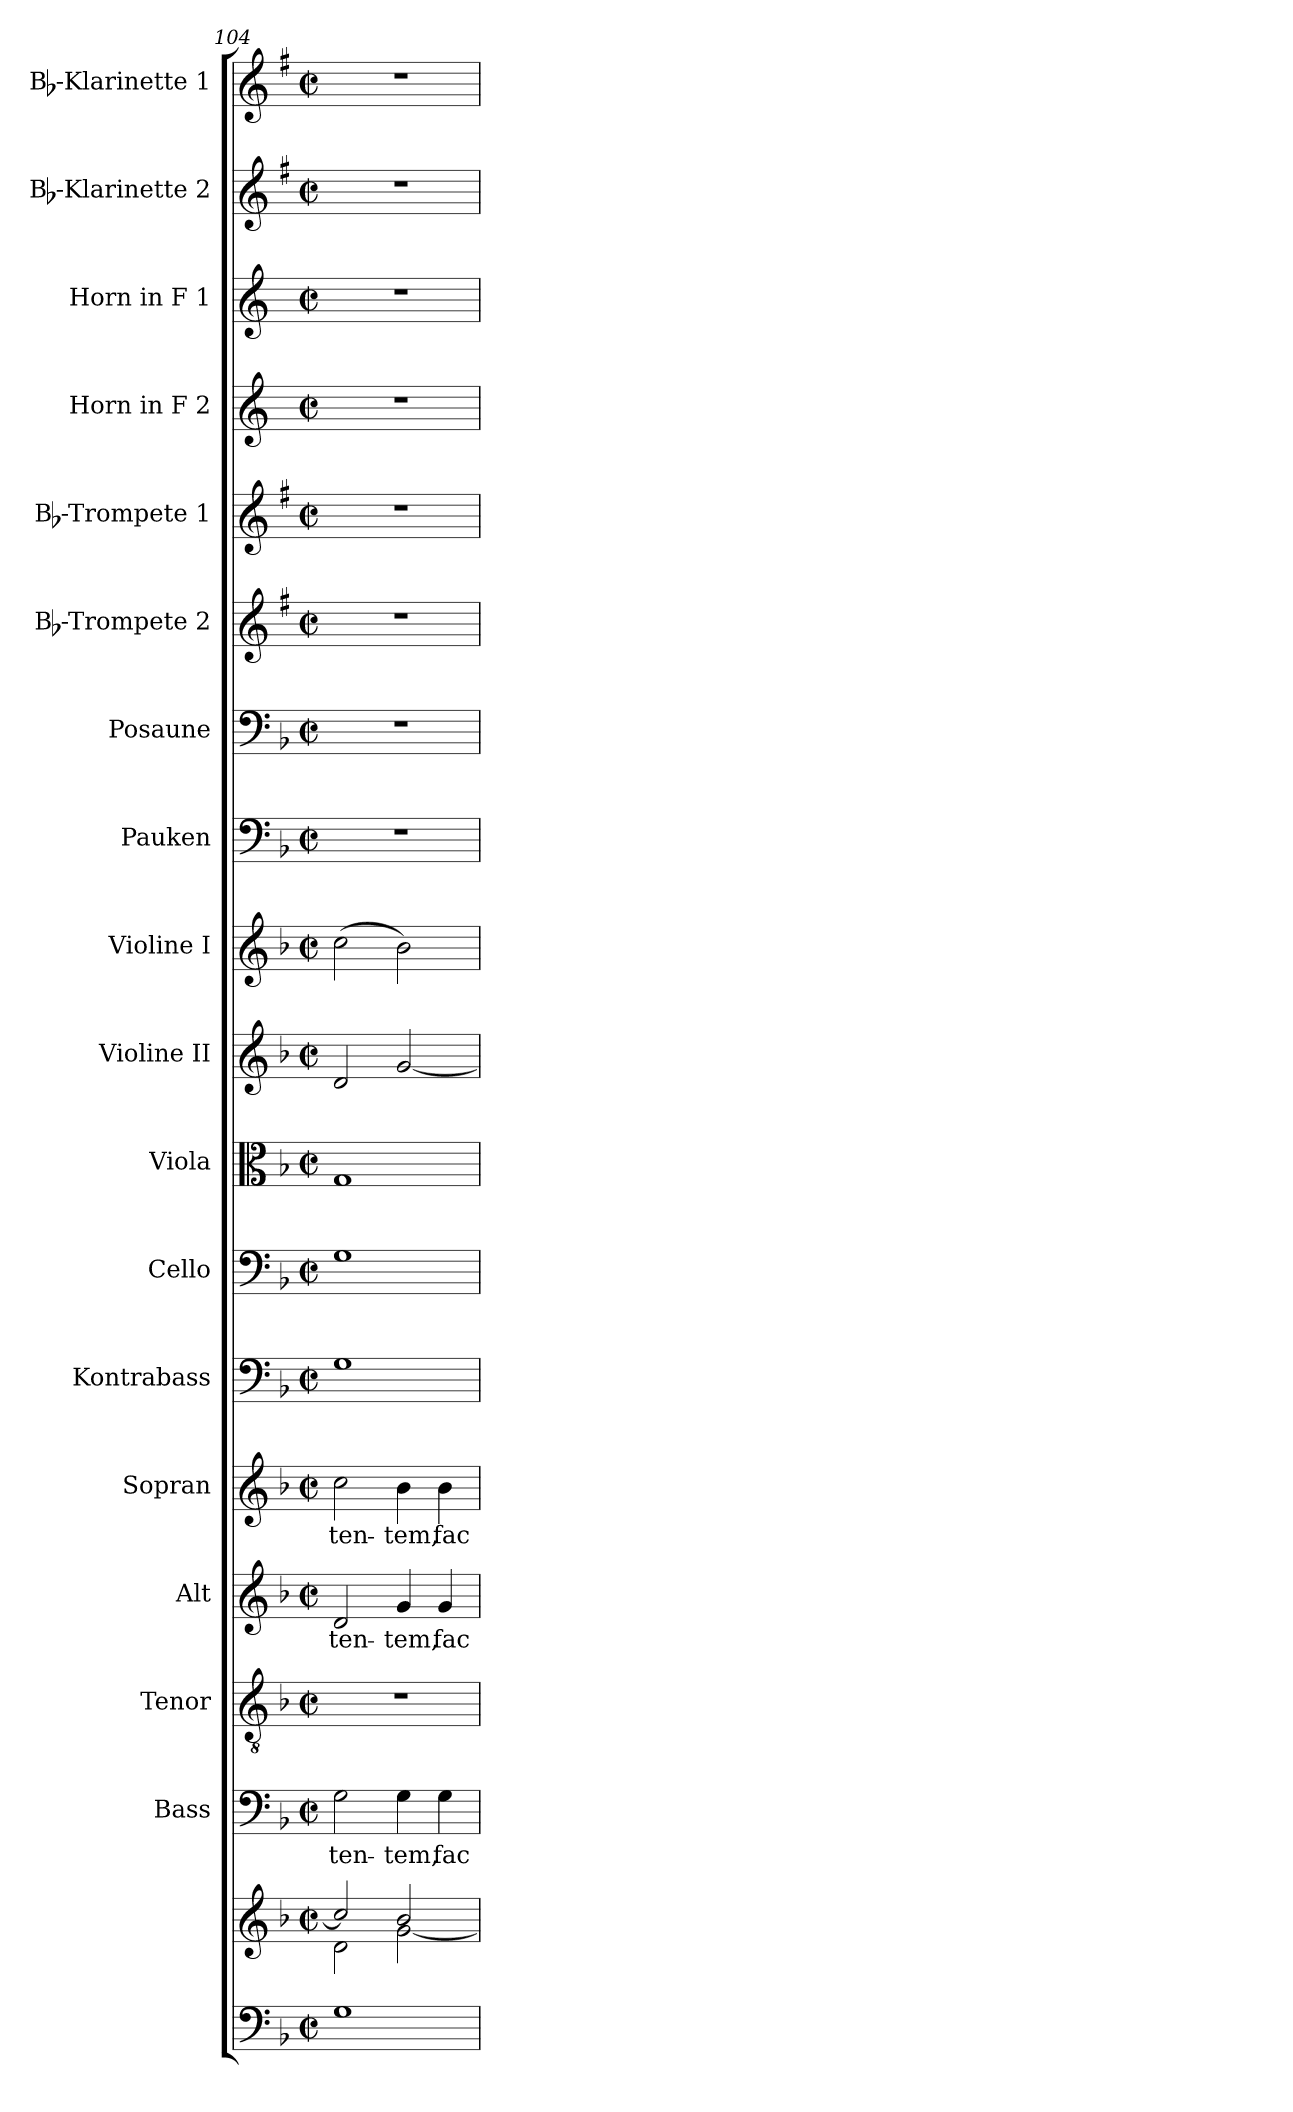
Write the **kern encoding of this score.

**kern	**kern	**kern	**text	**kern	**kern	**text	**kern	**text	**kern	**kern	**kern	**kern	**kern	**kern	**kern	**kern	**kern	**kern	**kern	**kern	**kern
*part18	*part18	*part17	*part17	*part16	*part15	*part15	*part14	*part14	*part13	*part12	*part11	*part10	*part9	*part8	*part7	*part6	*part5	*part4	*part3	*part2	*part1
*staff19	*staff18	*staff17	*staff17	*staff16	*staff15	*staff15	*staff14	*staff14	*staff13	*staff12	*staff11	*staff10	*staff9	*staff8	*staff7	*staff6	*staff5	*staff4	*staff3	*staff2	*staff1
*	*	*I"Bass	*	*I"Tenor	*I"Alt	*	*I"Sopran	*	*I"Kontrabass	*I"Cello	*I"Viola	*I"Violine II	*I"Violine I	*I"Pauken	*I"Posaune	*I"Bb-Trompete 2	*I"Bb-Trompete 1	*I"Horn in F 2	*I"Horn in F 1	*I"Bb-Klarinette 2	*I"Bb-Klarinette 1
*	*	*I'B.	*	*I'T.	*I'A.	*	*I'S.	*	*I'Kb.	*	*I'Vla.	*I'Vl. II	*I'Vl. I	*I'Pk.	*I'Pos.	*I'Bb Trp. 2	*I'Bb Trp. 1	*	*	*I'Bb Kl. 2	*I'Bb Kl. 1
*clefF4	*clefG2	*clefF4	*	*clefGv2	*clefG2	*	*clefG2	*	*clefF4	*clefF4	*clefC3	*clefG2	*clefG2	*clefF4	*clefF4	*clefG2	*clefG2	*clefG2	*clefG2	*clefG2	*clefG2
*	*	*	*	*	*	*	*	*	*ITrd7c12	*	*	*	*	*	*	*ITrd1c2	*ITrd1c2	*ITrd4c7	*ITrd4c7	*ITrd1c2	*ITrd1c2
*k[b-]	*k[b-]	*k[b-]	*	*k[b-]	*k[b-]	*	*k[b-]	*	*k[b-]	*k[b-]	*k[b-]	*k[b-]	*k[b-]	*k[b-]	*k[b-]	*k[b-]	*k[b-]	*k[b-]	*k[b-]	*k[b-]	*k[b-]
*F:	*F:	*F:	*	*F:	*F:	*	*F:	*	*F:	*F:	*F:	*F:	*F:	*F:	*F:	*F:	*F:	*F:	*F:	*F:	*F:
*M2/2	*M2/2	*M2/2	*	*M2/2	*M2/2	*	*M2/2	*	*M2/2	*M2/2	*M2/2	*M2/2	*M2/2	*M2/2	*M2/2	*M2/2	*M2/2	*M2/2	*M2/2	*M2/2	*M2/2
*met(c|)	*met(c|)	*met(c|)	*	*met(c|)	*met(c|)	*	*met(c|)	*	*met(c|)	*met(c|)	*met(c|)	*met(c|)	*met(c|)	*met(c|)	*met(c|)	*met(c|)	*met(c|)	*met(c|)	*met(c|)	*met(c|)	*met(c|)
=104	=104	=104	=104	=104	=104	=104	=104	=104	=104	=104	=104	=104	=104	=104	=104	=104	=104	=104	=104	=104	=104
*	*^	*	*	*	*	*	*	*	*	*	*	*	*	*	*	*	*	*	*	*	*
!	!	!	!	!LO:LY:b	!	!	!LO:LY:b	!	!LO:LY:b	!	!	!	!	!	!	!	!	!	!	!	!	!
1G	2cc/]	2d\	2G\	-ten-	1r	2d/	-ten-	2cc\	-ten-	1GG	1G	1G	2d/	(>2cc\	1r	1r	1r	1r	1r	1r	1r	1r
!	!	!	!	!LO:LY:b	!	!	!LO:LY:b	!	!LO:LY:b	!	!	!	!	!	!	!	!	!	!	!	!	!
.	2b-/	[<2g\	4G\	-tem,	.	4g/	-tem,	4b-\	-tem,	.	.	.	[2g/	2b-\)	.	.	.	.	.	.	.	.
!	!	!	!	!LO:LY:b	!	!	!LO:LY:b	!	!LO:LY:b	!	!	!	!	!	!	!	!	!	!	!	!	!
.	.	.	4G\	fac-	.	4g/	fac-	4b-\	fac-	.	.	.	.	.	.	.	.	.	.	.	.	.
*	*v	*v	*	*	*	*	*	*	*	*	*	*	*	*	*	*	*	*	*	*	*	*
=	=	=	=	=	=	=	=	=	=	=	=	=	=	=	=	=	=	=	=	=	=
*-	*-	*-	*-	*-	*-	*-	*-	*-	*-	*-	*-	*-	*-	*-	*-	*-	*-	*-	*-	*-	*-
